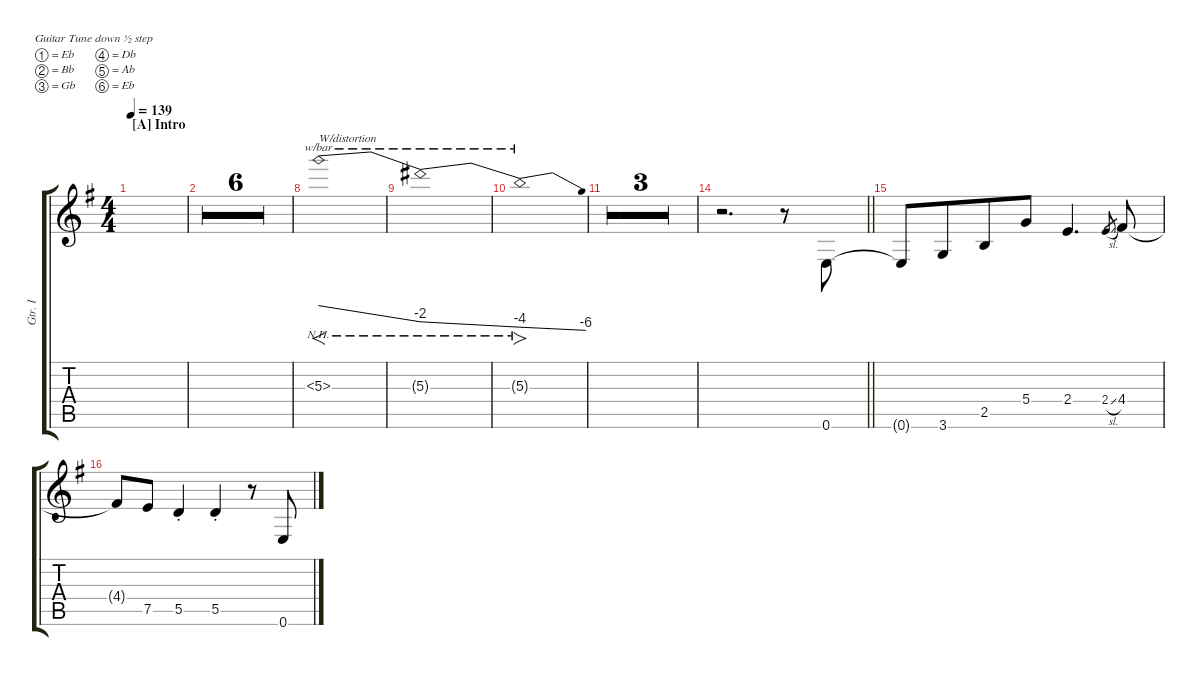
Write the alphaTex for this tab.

\defaultSystemsLayout 4
\hideDynamics
\bracketExtendMode groupsimilarinstruments
\otherSystemsTrackNameOrientation horizontal
\track ("Electric Guitar I" "Gtr. I") {defaultSystemsLayout 8 mute multiBarRest instrument distortionguitar}
\staff {score tabs}
\tuning (Eb4 Bb3 Gb3 Db3 Ab2 Eb2)
\displaytranspose 13
\ts (4 4)
\beaming (8 2 2 2 2)
\section ("A" "Intro")
\tempo 139
\clef g2
\ks g
|
|
|
|
|
\barLineRight lightlight
|
|
5.3{nh acc forcenatural}.1{f tbe (dive default 0 0 60 -8) txt "W/distortion" beam Down} |
5.3{nh t acc forcenatural}.1{tbe (dive default 0 -8 60 -16) beam Down} |
5.3{nh t acc forcenatural}.1{fo tbe (dive default 0 -16 60 -24) beam Down} |
r.1{beam Down} |
r.1{beam Down} |
r.1{beam Down} |
\barLineRight lightlight
r.2{d beam Down} r.8{beam Down} 0.6{acc forcenatural}.8{beam Up} |
0.6{t acc forcenatural}.8{beam Up beam merge} 3.6{acc forcenatural}.8{beam Up beam merge} 2.5{acc forcenatural}.8{beam Up} 5.4{acc forcenatural}.8{beam Up} 2.4{acc forcenatural}.4{d beam Up} 2.4{sl acc forcenatural}.8{gr beam Up} 4.4{acc #}.8{beam Up} |
4.4{t acc #}.8{beam Up} 7.5{acc forcenatural}.8{beam Up} 5.5{st acc forcenatural}.4{beam Up} 5.5{st acc forcenatural}.4{beam Up} r.8{beam Up} 0.6{acc forcenatural}.8{beam Up}
